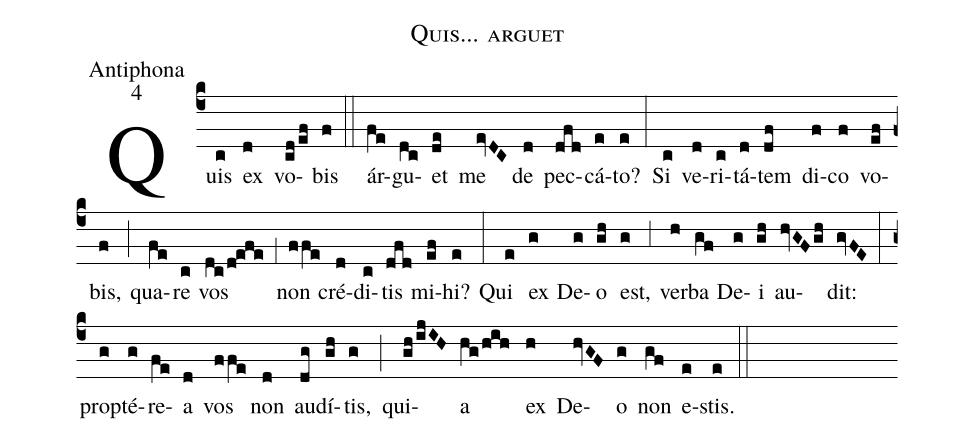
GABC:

name:Quis... arguet;
office-part:Antiphona;
mode:4;
%%
(c4) Quis(c) ex(d) vo(cd/ef)bis(f) (::)
ár(fe)gu(dc)et(de) me(evDC) de(d) pec(dfd)cá(e)to?(e) (:)
Si(c) ve(d)ri(c)tá(d)tem(df) di(f)co(f) vo(ef)bis,(f) (;) qua(fe)re(c) vos(dc/d!efe) (,1) non(ffe) cré(d)di(c)tis(dfd) mi(ef)hi?(e) (:)
Qui(e) ex(g) De(g)o(gh) est,(g) (,3) ver(h)ba(gf) De(g)i(gh) au(hvGFgh)dit:(gvFE) (:)
prop(g)té(g)re(fe)a(d) vos(ffe) non(d) au(dg)dí(gh)tis,(g) (;) qui(gh/ijIH)a(hg/hih) ex(h) De(hvGF)o(g) non(gf) e(e)stis.(e) (::)
